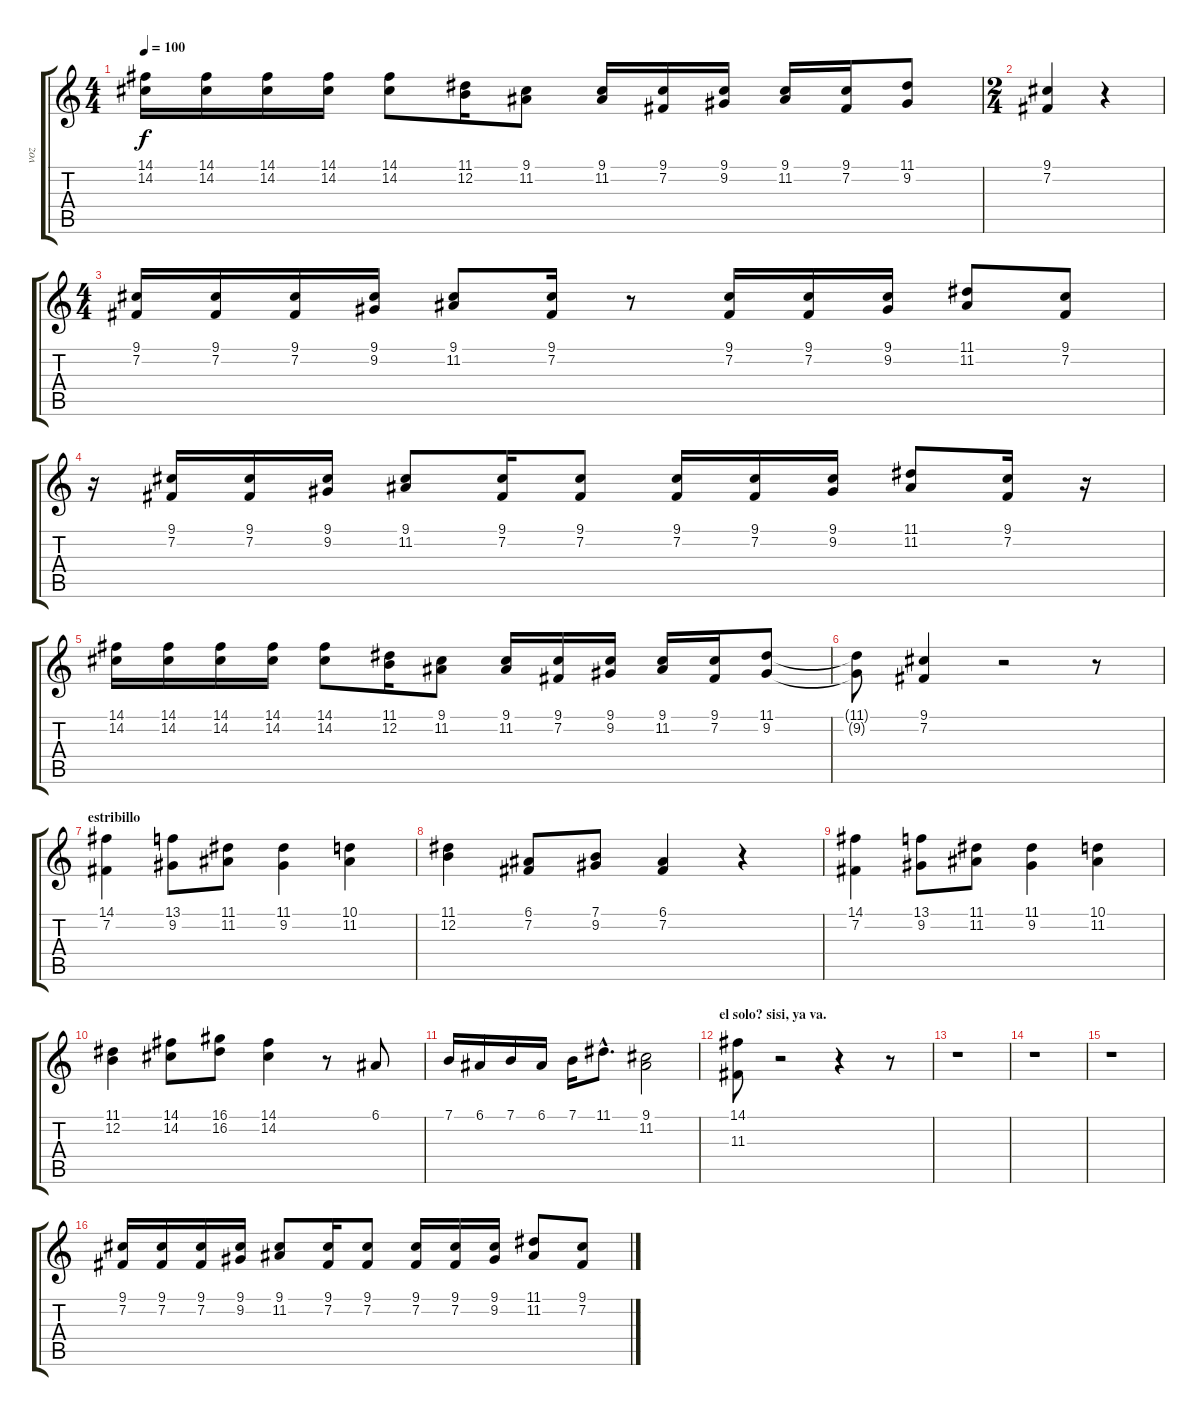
\track ("voz" "voz") {instrument sopranosax}
\staff {score tabs}
\tuning (E4 B3 G3 D3 A2 E2) {hide}
\ts (4 4)
\tempo 100
\clef g2
\ks c
(14.1 14.2).16{dy f} (14.1 14.2).16 (14.1 14.2).16 (14.1 14.2).16 (14.1 14.2).8 (11.1 12.2).16 (9.1 11.2).8 (9.1 11.2).16 (9.1 7.2).16 (9.1 9.2).16 (9.1 11.2).16 (9.1 7.2).16 (11.1 9.2).8 |
\ts (2 4)
(9.1 7.2).4 r.4 |
\ts (4 4)
(9.1 7.2).16 (9.1 7.2).16 (9.1 7.2).16 (9.1 9.2).16 (9.1 11.2).8 (9.1 7.2).16 r.8 (9.1 7.2).16 (9.1 7.2).16 (9.1 9.2).16 (11.1 11.2).8 (9.1 7.2).8 |
r.16 (9.1 7.2).16 (9.1 7.2).16 (9.1 9.2).16 (9.1 11.2).8 (9.1 7.2).16 (9.1 7.2).8 (9.1 7.2).16 (9.1 7.2).16 (9.1 9.2).16 (11.1 11.2).8 (9.1 7.2).16 r.16 |
(14.1 14.2).16 (14.1 14.2).16 (14.1 14.2).16 (14.1 14.2).16 (14.1 14.2).8 (11.1 12.2).16 (9.1 11.2).8 (9.1 11.2).16 (9.1 7.2).16 (9.1 9.2).16 (9.1 11.2).16 (9.1 7.2).16 (11.1 9.2).8 |
(11.1{t} 9.2{t}).8 (9.1 7.2).4 r.2 r.8 |
\section ("" "estribillo")
(14.1 7.2).4 (13.1 9.2).8 (11.1 11.2).8 (11.1 9.2).4 (10.1 11.2).4 |
(11.1 12.2).4 (6.1 7.2).8 (7.1 9.2).8 (6.1 7.2).4 r.4 |
(14.1 7.2).4 (13.1 9.2).8 (11.1 11.2).8 (11.1 9.2).4 (10.1 11.2).4 |
(11.1 12.2).4 (14.1 14.2).8 (16.1 16.2).8 (14.1 14.2).4 r.8 6.1.8 |
7.1.16 6.1.16 7.1.16 6.1.16 7.1.16 11.1{hac}.8{d} (9.1 11.2).2 |
\section ("" "el solo? sisi, ya va.")
(14.1 11.3).8 r.2 r.4 r.8 |
r.1 |
r.1 |
r.1 |
(9.1 7.2).16 (9.1 7.2).16 (9.1 7.2).16 (9.1 9.2).16 (9.1 11.2).8 (9.1 7.2).16 (9.1 7.2).8 (9.1 7.2).16 (9.1 7.2).16 (9.1 9.2).16 (11.1 11.2).8 (9.1 7.2).8
